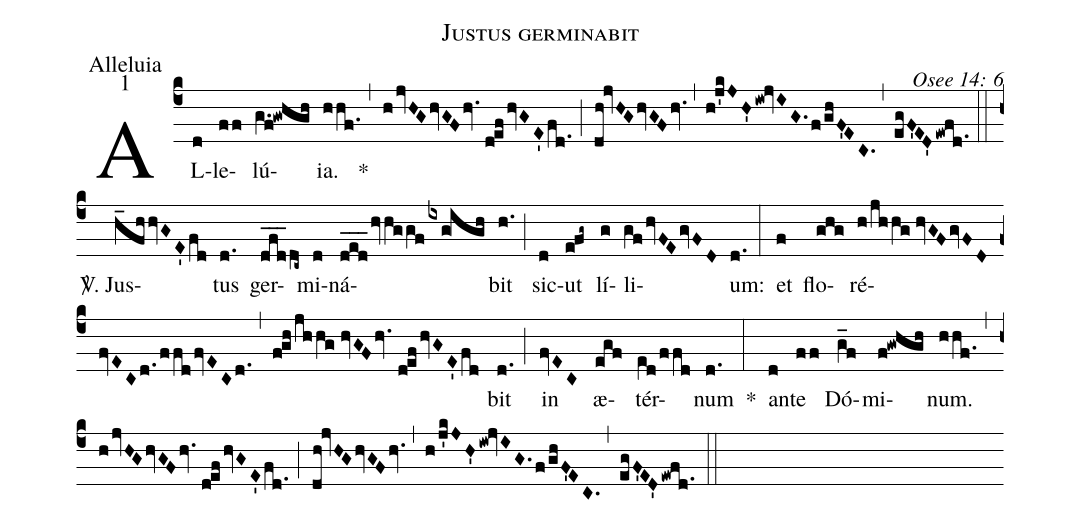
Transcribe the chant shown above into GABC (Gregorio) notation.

name: Justus germinabit;
office-part: Alleluia;
mode: 1;
commentary: Osee 14: 6;
%%
(c4) AL(d)le(ff)lú(g.f!gwhgh)ia.(hhf.) *(,) (hjvHGhvGFhv.//defhvGE'fd.) (;) (dh!jvHGhvGFhv.) (,) (h!j'kJH'iw!jvIG.f/ghF'EC.) (,) (egF'ED'ewfd.1) (::)
<sp>V/</sp>. Jus(h_fhhvGE'fd)tus(d.) ger(dfd___dc~)mi(d)ná(d_e_d_hvhg/!gfixg!igh)bit(h.) (;) sic(d)ut(efg~) lí(g)li(gfhvFEgvFD)um:(d.) (:)
et(f) flo(ghg)ré(h/jhhg//hvGFgvFDfvECd./ffdfvECd.)(,)(fghjhhg//hvGFhv.//defhvGE'fd)bit(d.) (;) in(fvEC) æ(egf)tér(e[ll:1]d/ffd)num(d.) *(:)
an(d)te(ff) Dó(g_f)mi(f!gwhgh)num.(hhf.) (,) (hjvHGhvGFhv.//defhvGE'fd.) (;) (dh!jvHGhvGFhv.) (,) (h/j'kJH'iw!jvIG.f/ghF'EC.) (,) (egF'ED'ewfd.1) (::)
